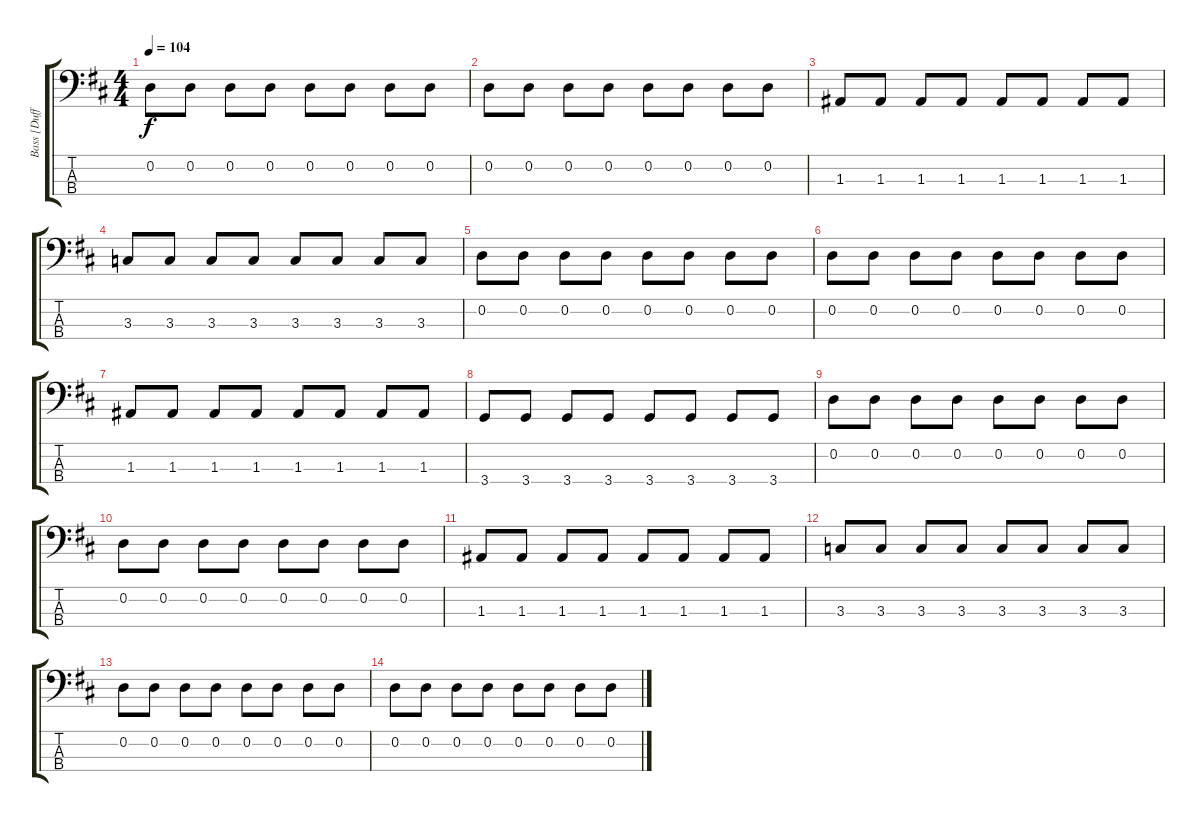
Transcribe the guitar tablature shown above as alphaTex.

\track ("Bass [Duff]" "Bass [Duff") {instrument electricbassfinger}
\staff {score tabs}
\tuning (G2 D2 A1 E1) {hide}
\ts (4 4)
\tempo 104
\clef f4
\ks d
0.2.8{dy f} 0.2.8 0.2.8 0.2.8 0.2.8 0.2.8 0.2.8 0.2.8 |
0.2.8 0.2.8 0.2.8 0.2.8 0.2.8 0.2.8 0.2.8 0.2.8 |
1.3.8 1.3.8 1.3.8 1.3.8 1.3.8 1.3.8 1.3.8 1.3.8 |
3.3.8 3.3.8 3.3.8 3.3.8 3.3.8 3.3.8 3.3.8 3.3.8 |
0.2.8 0.2.8 0.2.8 0.2.8 0.2.8 0.2.8 0.2.8 0.2.8 |
0.2.8 0.2.8 0.2.8 0.2.8 0.2.8 0.2.8 0.2.8 0.2.8 |
1.3.8 1.3.8 1.3.8 1.3.8 1.3.8 1.3.8 1.3.8 1.3.8 |
3.4.8 3.4.8 3.4.8 3.4.8 3.4.8 3.4.8 3.4.8 3.4.8 |
0.2.8 0.2.8 0.2.8 0.2.8 0.2.8 0.2.8 0.2.8 0.2.8 |
0.2.8 0.2.8 0.2.8 0.2.8 0.2.8 0.2.8 0.2.8 0.2.8 |
1.3.8 1.3.8 1.3.8 1.3.8 1.3.8 1.3.8 1.3.8 1.3.8 |
3.3.8 3.3.8 3.3.8 3.3.8 3.3.8 3.3.8 3.3.8 3.3.8 |
0.2.8 0.2.8 0.2.8 0.2.8 0.2.8 0.2.8 0.2.8 0.2.8 |
0.2.8 0.2.8 0.2.8 0.2.8 0.2.8 0.2.8 0.2.8 0.2.8
